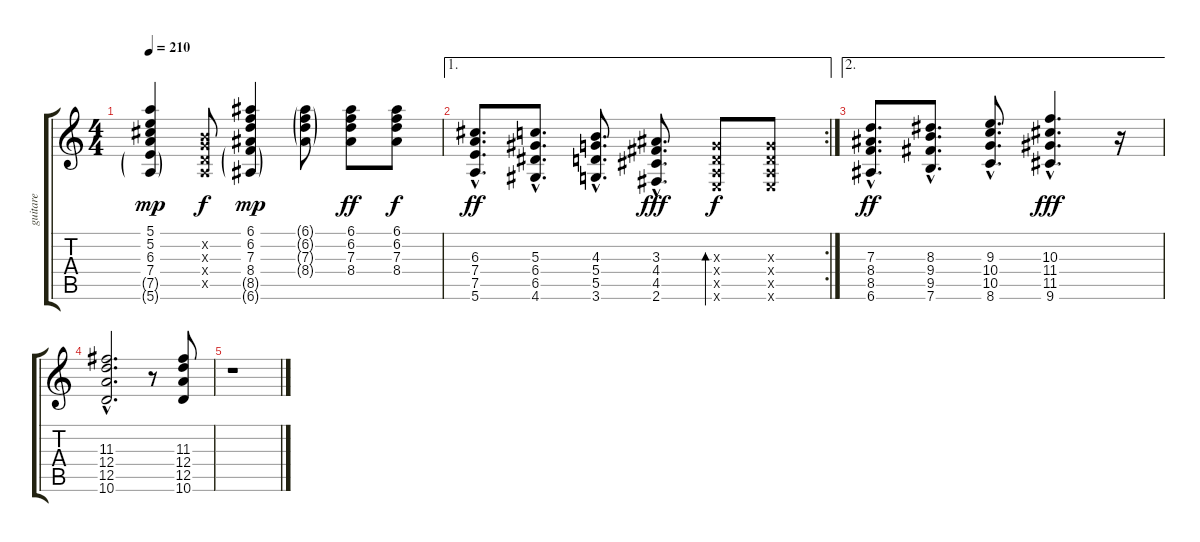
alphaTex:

\track ("guitare" "guitare") {instrument overdrivenguitar}
\staff {score tabs}
\tuning (E4 B3 G3 D3 A2 E2) {hide}
\ts (4 4)
\tempo 210
\clef g2
\ks c
(5.1 5.2 6.3 7.4 7.5{g} 5.6{g}).4{dy mp} (0.2{x} 0.3{x} 0.4{x} 0.5{x}).8{dy f} (6.1 6.2 7.3 8.4 8.5{g} 6.6{g}).4{dy mp} (6.1{g} 6.2{g} 7.3{g} 8.4{g}).8 (6.1 6.2 7.3 8.4).8{dy ff} (6.1 6.2 7.3 8.4).8{dy f} |
\ae 1
\rc 2
(6.3{hac} 7.4{hac} 7.5{hac} 5.6{hac}).8{d dy ff} (5.3{hac} 6.4{hac} 6.5{hac} 4.6{hac}).8{d} (4.3{hac} 5.4{hac} 5.5{hac} 3.6{hac}).8{d} (3.3{hac} 4.4{hac} 4.5{hac} 2.6{hac}).8{d dy fff} (0.3{x} 0.4{x} 0.5{x} 0.6{x}).8{bd 60 dy f} (0.3{x} 0.4{x} 0.5{x} 0.6{x}).8 |
\ae 2
(7.3{hac} 8.4{hac} 8.5{hac} 6.6{hac}).8{d dy ff} (8.3{hac} 9.4{hac} 9.5{hac} 7.6{hac}).8{d} (9.3{hac} 10.4{hac} 10.5{hac} 8.6{hac}).8{d} (10.3{hac} 11.4{hac} 11.5{hac} 9.6{hac}).4{d dy fff} r.16 |
(11.3{hac} 12.4{hac} 12.5{hac} 10.6{hac}).2{d} r.8 (11.3 12.4 12.5 10.6).8 |
r.1
